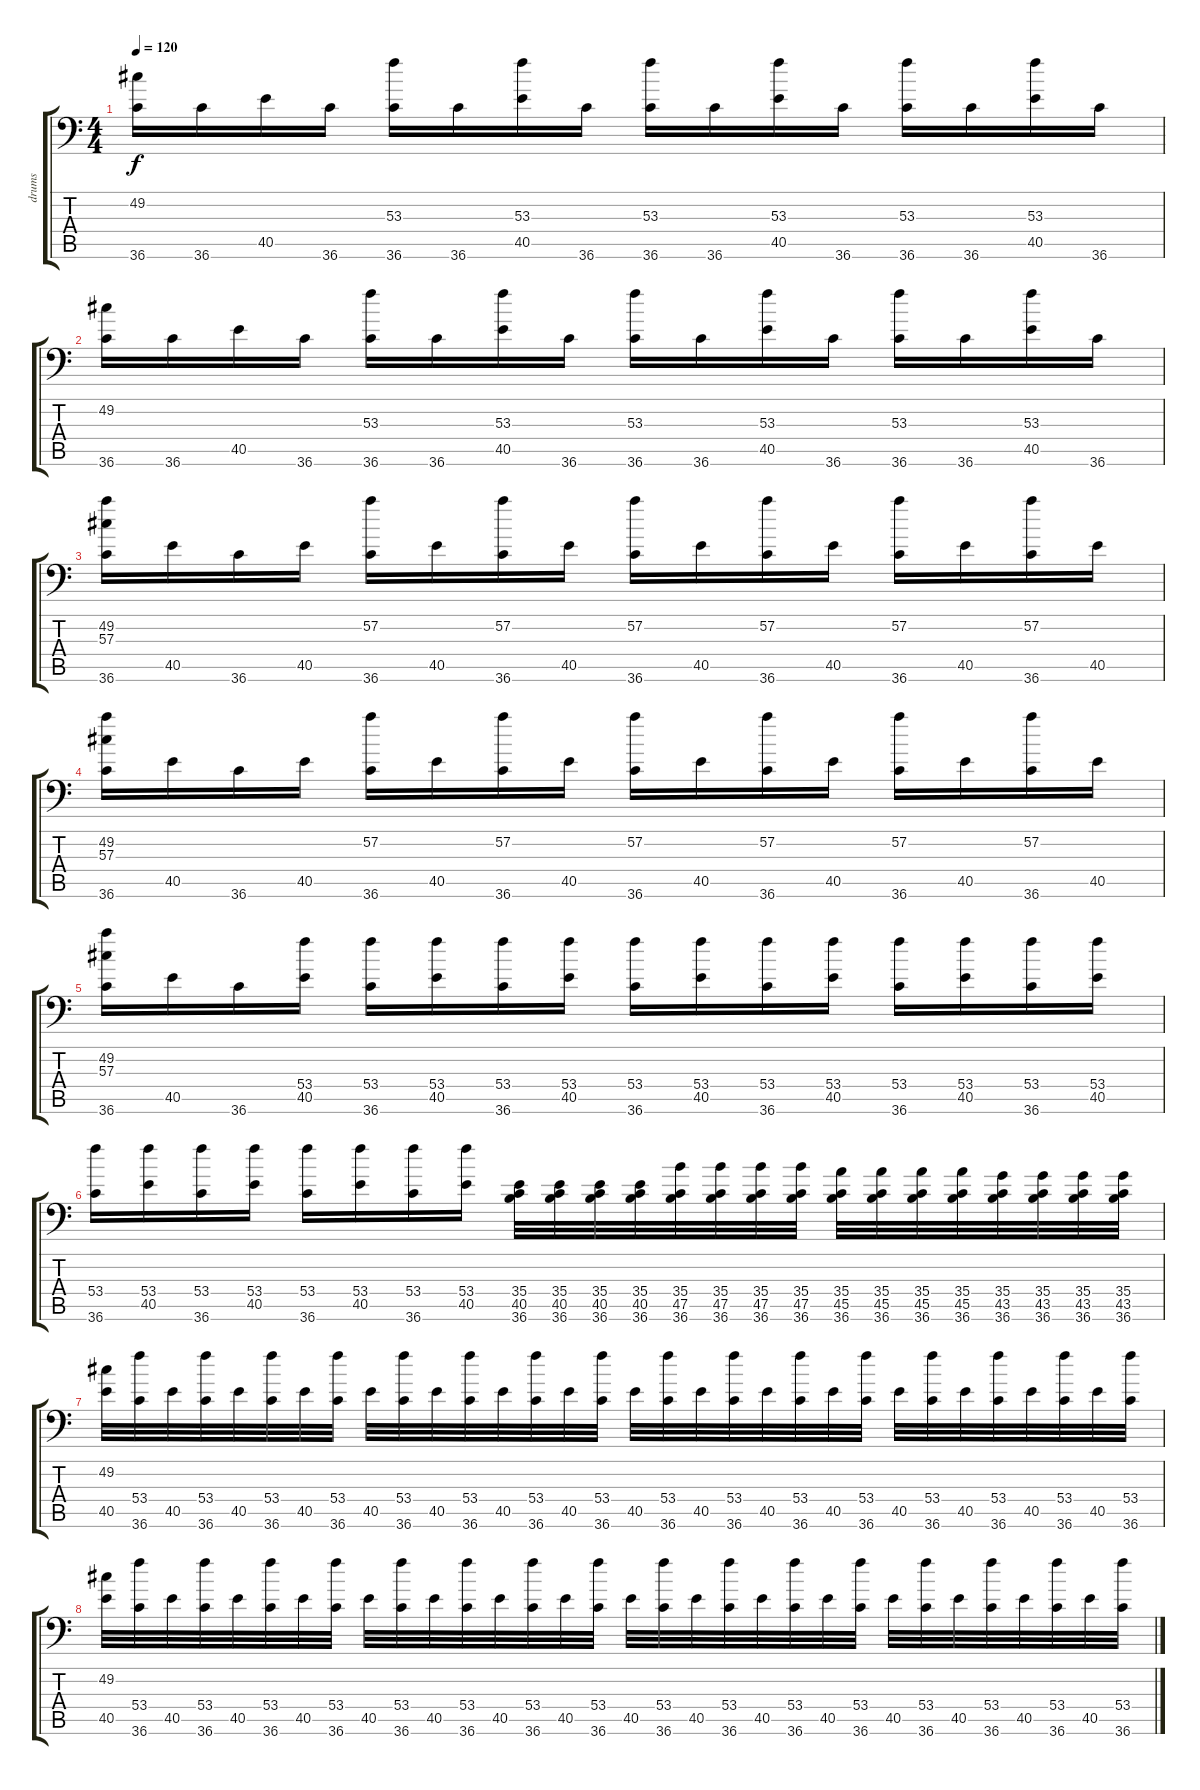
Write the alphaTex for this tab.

\track ("drums" "drums") {instrument acousticgrandpiano}
\staff {score tabs}
\tuning (C-1 C-1 C-1 C-1 C-1 C-1) {hide}
\ts (4 4)
\tempo 120
\clef f4
\ks c
(49.2 36.6).16{dy f} 36.6.16 40.5.16 36.6.16 (53.3 36.6).16 36.6.16 (53.3 40.5).16 36.6.16 (53.3 36.6).16 36.6.16 (53.3 40.5).16 36.6.16 (53.3 36.6).16 36.6.16 (53.3 40.5).16 36.6.16 |
(49.2 36.6).16 36.6.16 40.5.16 36.6.16 (53.3 36.6).16 36.6.16 (53.3 40.5).16 36.6.16 (53.3 36.6).16 36.6.16 (53.3 40.5).16 36.6.16 (53.3 36.6).16 36.6.16 (53.3 40.5).16 36.6.16 |
(49.2 57.3 36.6).16 40.5.16 36.6.16 40.5.16 (57.2 36.6).16 40.5.16 (57.2 36.6).16 40.5.16 (57.2 36.6).16 40.5.16 (57.2 36.6).16 40.5.16 (57.2 36.6).16 40.5.16 (57.2 36.6).16 40.5.16 |
(49.2 57.3 36.6).16 40.5.16 36.6.16 40.5.16 (57.2 36.6).16 40.5.16 (57.2 36.6).16 40.5.16 (57.2 36.6).16 40.5.16 (57.2 36.6).16 40.5.16 (57.2 36.6).16 40.5.16 (57.2 36.6).16 40.5.16 |
(49.2 57.3 36.6).16 40.5.16 36.6.16 (53.4 40.5).16 (53.4 36.6).16 (53.4 40.5).16 (53.4 36.6).16 (53.4 40.5).16 (53.4 36.6).16 (53.4 40.5).16 (53.4 36.6).16 (53.4 40.5).16 (53.4 36.6).16 (53.4 40.5).16 (53.4 36.6).16 (53.4 40.5).16 |
(53.4 36.6).16 (53.4 40.5).16 (53.4 36.6).16 (53.4 40.5).16 (53.4 36.6).16 (53.4 40.5).16 (53.4 36.6).16 (53.4 40.5).16 (35.4 40.5 36.6).32 (35.4 40.5 36.6).32 (35.4 40.5 36.6).32 (35.4 40.5 36.6).32 (35.4 47.5 36.6).32 (35.4 47.5 36.6).32 (35.4 47.5 36.6).32 (35.4 47.5 36.6).32 (35.4 45.5 36.6).32 (35.4 45.5 36.6).32 (35.4 45.5 36.6).32 (35.4 45.5 36.6).32 (35.4 43.5 36.6).32 (35.4 43.5 36.6).32 (35.4 43.5 36.6).32 (35.4 43.5 36.6).32 |
(49.2 40.5).32 (53.4 36.6).32 40.5.32 (53.4 36.6).32 40.5.32 (53.4 36.6).32 40.5.32 (53.4 36.6).32 40.5.32 (53.4 36.6).32 40.5.32 (53.4 36.6).32 40.5.32 (53.4 36.6).32 40.5.32 (53.4 36.6).32 40.5.32 (53.4 36.6).32 40.5.32 (53.4 36.6).32 40.5.32 (53.4 36.6).32 40.5.32 (53.4 36.6).32 40.5.32 (53.4 36.6).32 40.5.32 (53.4 36.6).32 40.5.32 (53.4 36.6).32 40.5.32 (53.4 36.6).32 |
(49.2 40.5).32 (53.4 36.6).32 40.5.32 (53.4 36.6).32 40.5.32 (53.4 36.6).32 40.5.32 (53.4 36.6).32 40.5.32 (53.4 36.6).32 40.5.32 (53.4 36.6).32 40.5.32 (53.4 36.6).32 40.5.32 (53.4 36.6).32 40.5.32 (53.4 36.6).32 40.5.32 (53.4 36.6).32 40.5.32 (53.4 36.6).32 40.5.32 (53.4 36.6).32 40.5.32 (53.4 36.6).32 40.5.32 (53.4 36.6).32 40.5.32 (53.4 36.6).32 40.5.32 (53.4 36.6).32
